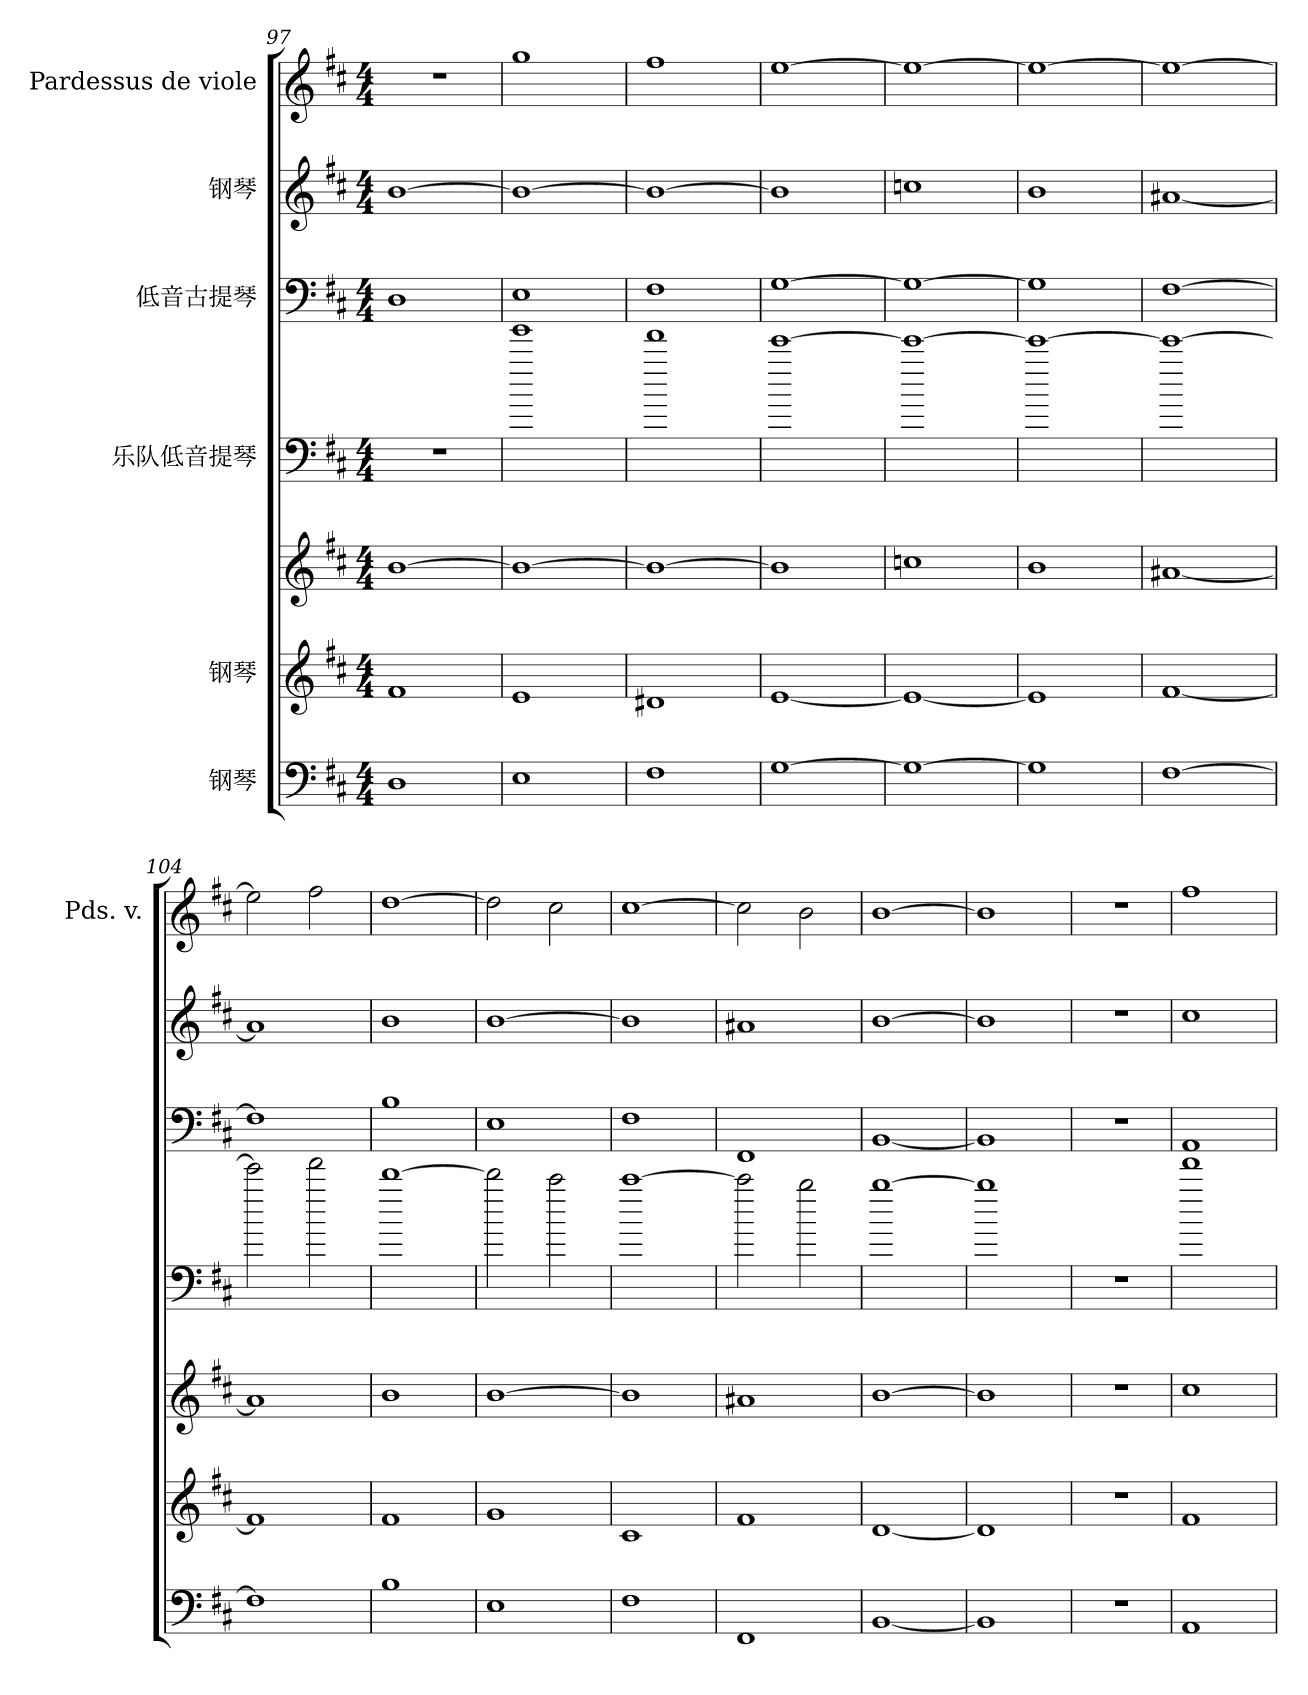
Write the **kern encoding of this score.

**kern	**kern	**kern	**kern	**kern	**kern	**kern
*part6	*part5	*part5	*part4	*part3	*part2	*part1
*staff7	*staff6	*staff5	*staff4	*staff3	*staff2	*staff1
*I"钢琴	*I"钢琴	*	*I"乐队低音提琴	*I"低音古提琴	*I"钢琴	*I"Pardessus de viole
*	*	*	*	*	*	*I'Pds. v.
*clefF4	*clefG2	*clefG2	*clefF4	*clefF4	*clefG2	*clefG2
*	*	*	*ITrd7c12	*	*	*
*k[f#c#]	*k[f#c#]	*k[f#c#]	*k[f#c#]	*k[f#c#]	*k[f#c#]	*k[f#c#]
*M4/4	*M4/4	*M4/4	*M4/4	*M4/4	*M4/4	*M4/4
=97	=97	=97	=97	=97	=97	=97
1D	1f#	[1b	1r	1D	[1b	1r
=98	=98	=98	=98	=98	=98	=98
1E	1e	1b_	1gg	1E	1b_	1gg
=99	=99	=99	=99	=99	=99	=99
1F#	1d#X	1b_	1ff#	1F#	1b_	1ff#
=100	=100	=100	=100	=100	=100	=100
[1G	[1e	1b]	[1ee	[1G	1b]	[1ee
=101	=101	=101	=101	=101	=101	=101
1G_	1e_	1ccn	1ee_	1G_	1ccn	1ee_
=102	=102	=102	=102	=102	=102	=102
1G]	1e]	1b	1ee_	1G]	1b	1ee_
=103	=103	=103	=103	=103	=103	=103
[1F#	[1f#	[1a#X	1ee_	[1F#	[1a#X	1ee_
=104	=104	=104	=104	=104	=104	=104
1F#]	1f#]	1a#]	2ee\]	1F#]	1a#]	2ee\]
.	.	.	2ff#\	.	.	2ff#\
=105	=105	=105	=105	=105	=105	=105
1B	1f#	1b	[1dd	1B	1b	[1dd
=106	=106	=106	=106	=106	=106	=106
1E	1g	[1b	2dd\]	1E	[1b	2dd\]
.	.	.	2cc#\	.	.	2cc#\
=107	=107	=107	=107	=107	=107	=107
1F#	1c#	1b]	[1cc#	1F#	1b]	[1cc#
!!LO:PB:g=z
=108	=108	=108	=108	=108	=108	=108
1FF#	1f#	1a#X	2cc#\]	1FF#	1a#X	2cc#\]
.	.	.	2b\	.	.	2b\
=109	=109	=109	=109	=109	=109	=109
[1BB	[1d	[1b	[1b	[1BB	[1b	[1b
=110	=110	=110	=110	=110	=110	=110
1BB]	1d]	1b]	1b]	1BB]	1b]	1b]
=111	=111	=111	=111	=111	=111	=111
1r	1r	1r	1r	1r	1r	1r
=112	=112	=112	=112	=112	=112	=112
1AA	1f#	1cc#	1ff#	1AA	1cc#	1ff#
=	=	=	=	=	=	=
*-	*-	*-	*-	*-	*-	*-
